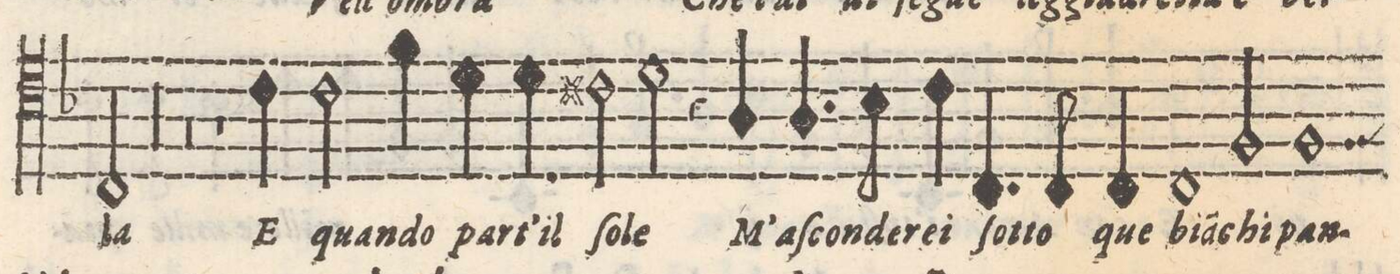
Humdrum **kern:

**kern	**text
*I"Sesto	*
*clefC4	*
*k[b-]	*
*met(C)	*
*M2/1	*
2C/	-la
=6-	=6-
0r	.
=7-	=7-
0r	.
=8-	=8-
0r	.
=9-	=9-
1r	.
4c\	E
2c\	quan-
4f\	-do
=10-	=10-
4d\	part'
4d\	il
2c#X\	ſo-
2d\	-le
4r	.
4A/	M'aſ-
=11-	=11-
4.A/	-con-
8B-\	-de-
4cny\	-rei
4.C/	ſot-
8C/	-to
4C/	que
1C/	bia(n)-
=12-	=12-
2F/	-chi
1F	pan-
=13-	=13-
*-	*-
